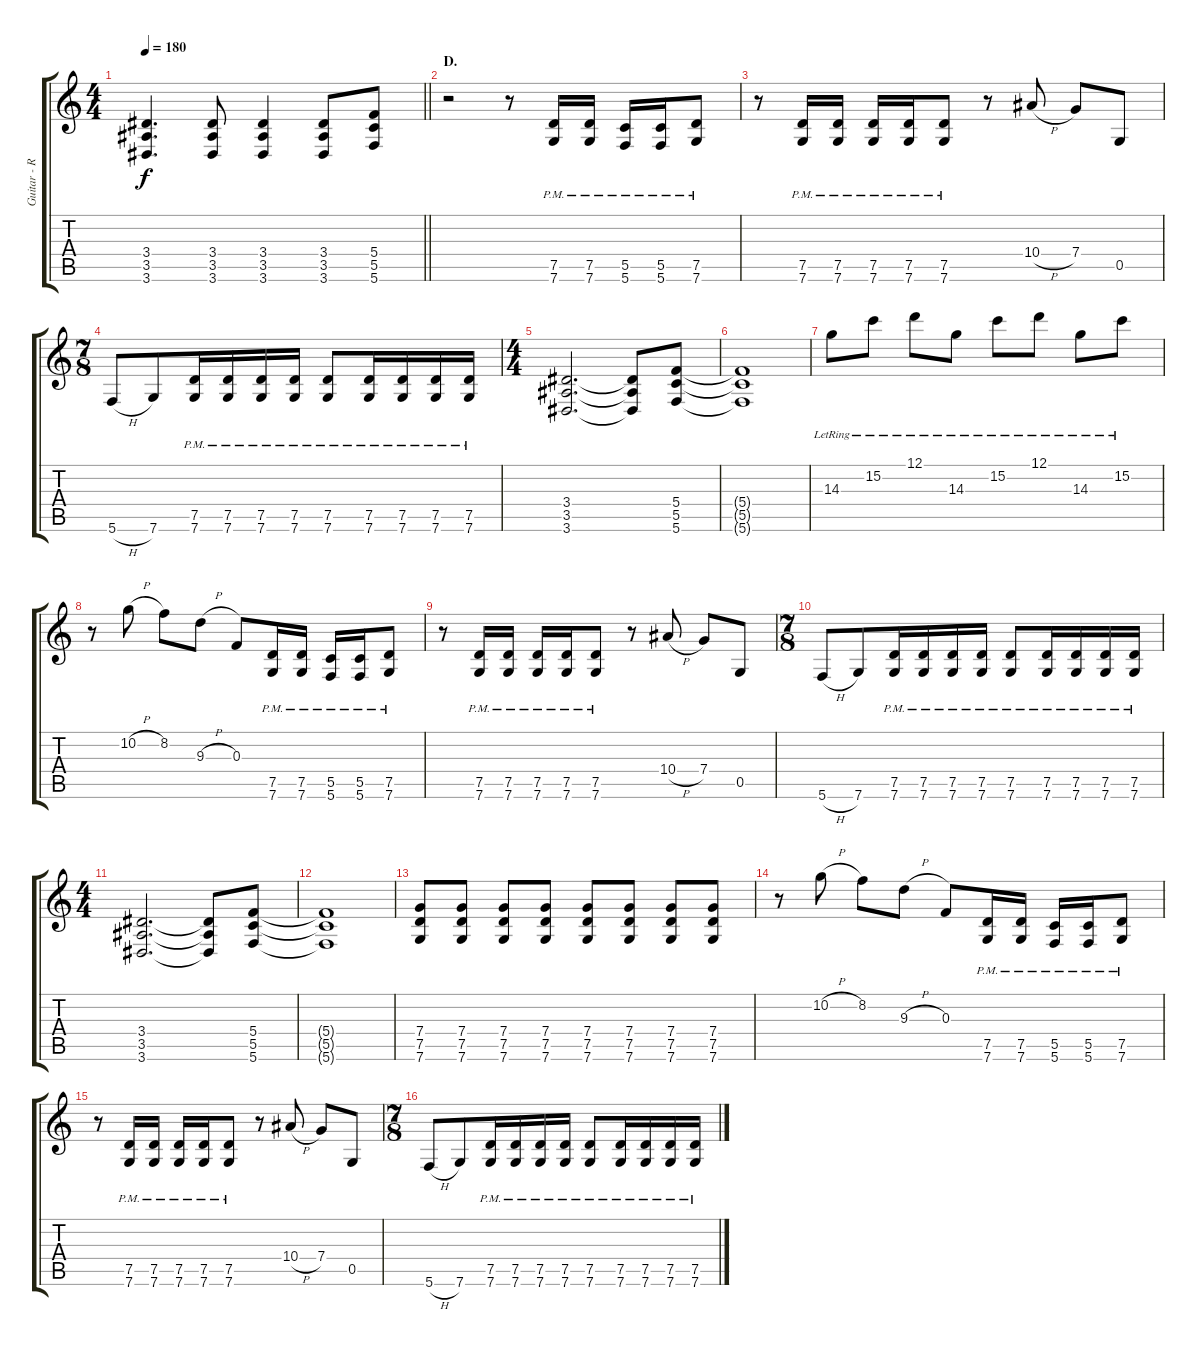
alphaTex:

\track ("Guitar - Right" "Guitar - R") {instrument distortionguitar}
\staff {score tabs}
\tuning (D4 A3 F3 C3 G2 C2) {hide}
\ts (4 4)
\tempo 180
\clef g2
\barLineRight lightlight
\ks c
(3.4 3.5 3.6).4{d dy f} (3.4 3.5 3.6).8 (3.4 3.5 3.6).4 (3.4 3.5 3.6).8 (5.4 5.5 5.6).8 |
\section ("" "D.")
r.2 r.8 (7.5{pm} 7.6{pm}).16 (7.5{pm} 7.6{pm}).16 (5.5{pm} 5.6{pm}).16 (5.5{pm} 5.6{pm}).16 (7.5{pm} 7.6{pm}).8 |
r.8 (7.5{pm} 7.6{pm}).16 (7.5{pm} 7.6{pm}).16 (7.5{pm} 7.6{pm}).16 (7.5{pm} 7.6{pm}).16 (7.5{pm} 7.6{pm}).8 r.8 10.4{h}.8 7.4.8 0.5.8 |
\ts (7 8)
5.6{h}.8 7.6.8 (7.5{pm} 7.6{pm}).16 (7.5{pm} 7.6{pm}).16 (7.5{pm} 7.6{pm}).16 (7.5{pm} 7.6{pm}).16 (7.5{pm} 7.6{pm}).8 (7.5{pm} 7.6{pm}).16 (7.5{pm} 7.6{pm}).16 (7.5{pm} 7.6{pm}).16 (7.5{pm} 7.6{pm}).16 |
\ts (4 4)
(3.4 3.5 3.6).2{d} (3.4{t} 3.5{t} 3.6{t}).8 (5.4 5.5 5.6).8 |
(5.4{t} 5.5{t} 5.6{t}).1 |
14.3{lr}.8 15.2{lr}.8 12.1{lr}.8 14.3{lr}.8 15.2{lr}.8 12.1{lr}.8 14.3{lr}.8 15.2{lr}.8 |
r.8 10.2{h}.8 8.2.8 9.3{h}.8 0.3.8 (7.5{pm} 7.6{pm}).16 (7.5{pm} 7.6{pm}).16 (5.5{pm} 5.6{pm}).16 (5.5{pm} 5.6{pm}).16 (7.5{pm} 7.6{pm}).8 |
r.8 (7.5{pm} 7.6{pm}).16 (7.5{pm} 7.6{pm}).16 (7.5{pm} 7.6{pm}).16 (7.5{pm} 7.6{pm}).16 (7.5{pm} 7.6{pm}).8 r.8 10.4{h}.8 7.4.8 0.5.8 |
\ts (7 8)
5.6{h}.8 7.6.8 (7.5{pm} 7.6{pm}).16 (7.5{pm} 7.6{pm}).16 (7.5{pm} 7.6{pm}).16 (7.5{pm} 7.6{pm}).16 (7.5{pm} 7.6{pm}).8 (7.5{pm} 7.6{pm}).16 (7.5{pm} 7.6{pm}).16 (7.5{pm} 7.6{pm}).16 (7.5{pm} 7.6{pm}).16 |
\ts (4 4)
(3.4 3.5 3.6).2{d} (3.4{t} 3.5{t} 3.6{t}).8 (5.4 5.5 5.6).8 |
(5.4{t} 5.5{t} 5.6{t}).1 |
(7.4 7.5 7.6).8 (7.4 7.5 7.6).8 (7.4 7.5 7.6).8 (7.4 7.5 7.6).8 (7.4 7.5 7.6).8 (7.4 7.5 7.6).8 (7.4 7.5 7.6).8 (7.4 7.5 7.6).8 |
r.8 10.2{h}.8 8.2.8 9.3{h}.8 0.3.8 (7.5{pm} 7.6{pm}).16 (7.5{pm} 7.6{pm}).16 (5.5{pm} 5.6{pm}).16 (5.5{pm} 5.6{pm}).16 (7.5{pm} 7.6{pm}).8 |
r.8 (7.5{pm} 7.6{pm}).16 (7.5{pm} 7.6{pm}).16 (7.5{pm} 7.6{pm}).16 (7.5{pm} 7.6{pm}).16 (7.5{pm} 7.6{pm}).8 r.8 10.4{h}.8 7.4.8 0.5.8 |
\ts (7 8)
5.6{h}.8 7.6.8 (7.5{pm} 7.6{pm}).16 (7.5{pm} 7.6{pm}).16 (7.5{pm} 7.6{pm}).16 (7.5{pm} 7.6{pm}).16 (7.5{pm} 7.6{pm}).8 (7.5{pm} 7.6{pm}).16 (7.5{pm} 7.6{pm}).16 (7.5{pm} 7.6{pm}).16 (7.5{pm} 7.6{pm}).16
